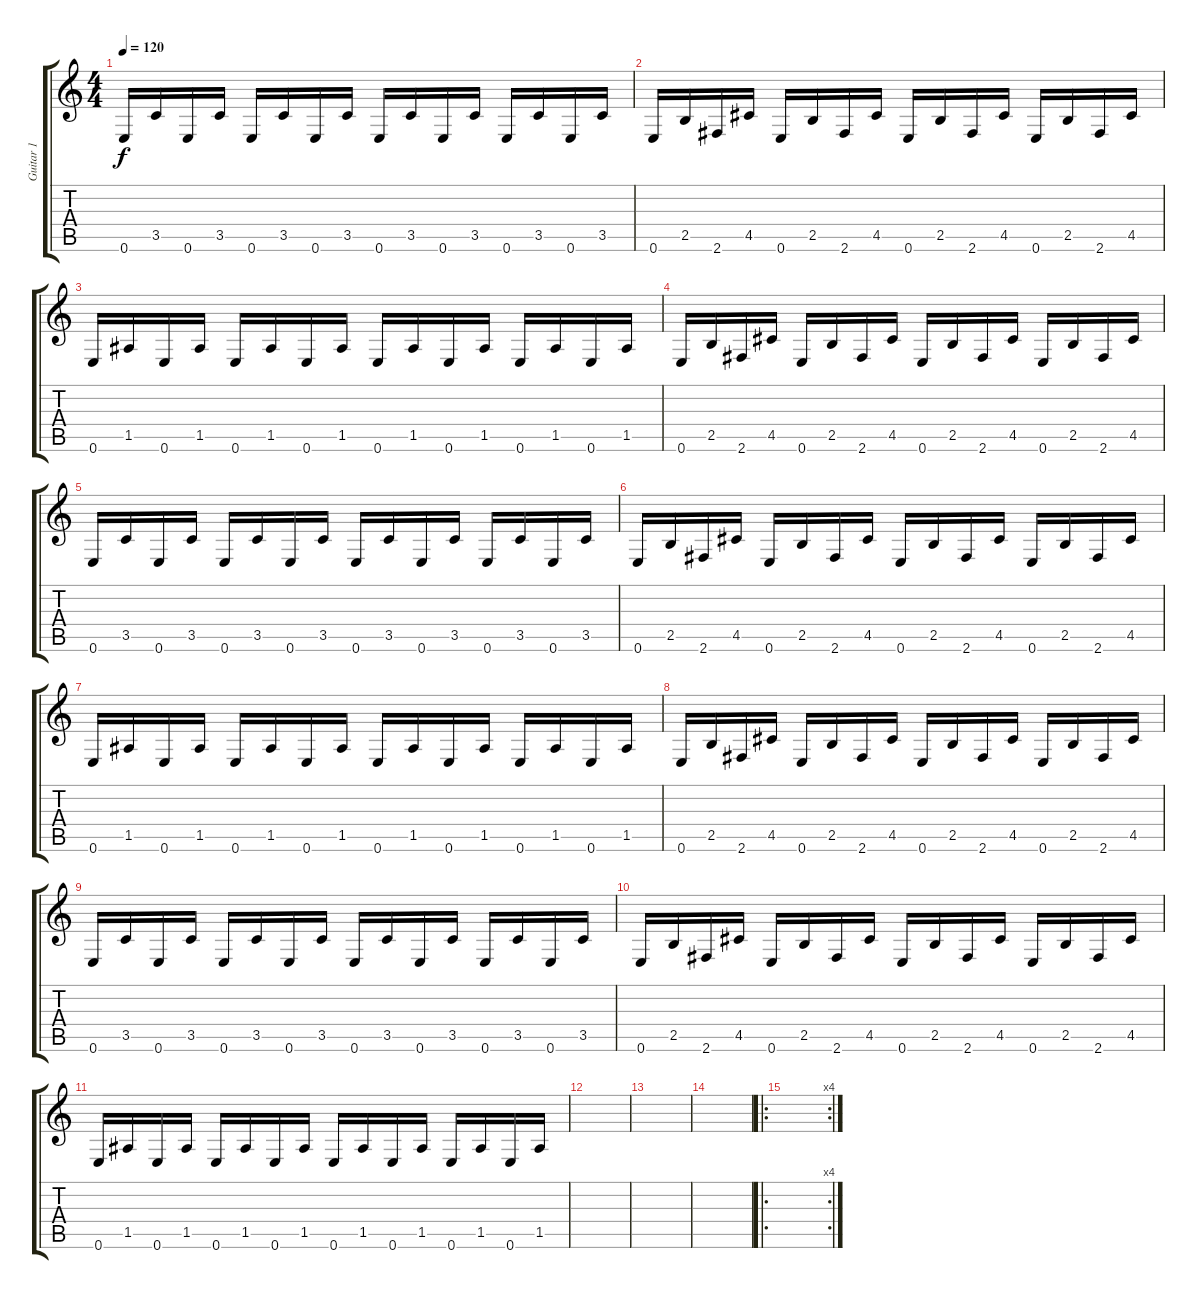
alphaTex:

\track ("Guitar 1" "Guitar 1") {instrument distortionguitar}
\staff {score tabs}
\tuning (E4 B3 G3 D3 A2 E2) {hide}
\ts (4 4)
\tempo 120
\clef g2
\ks c
0.6.16{dy f} 3.5.16 0.6.16 3.5.16 0.6.16 3.5.16 0.6.16 3.5.16 0.6.16 3.5.16 0.6.16 3.5.16 0.6.16 3.5.16 0.6.16 3.5.16 |
0.6.16 2.5.16 2.6.16 4.5.16 0.6.16 2.5.16 2.6.16 4.5.16 0.6.16 2.5.16 2.6.16 4.5.16 0.6.16 2.5.16 2.6.16 4.5.16 |
0.6.16 1.5.16 0.6.16 1.5.16 0.6.16 1.5.16 0.6.16 1.5.16 0.6.16 1.5.16 0.6.16 1.5.16 0.6.16 1.5.16 0.6.16 1.5.16 |
0.6.16 2.5.16 2.6.16 4.5.16 0.6.16 2.5.16 2.6.16 4.5.16 0.6.16 2.5.16 2.6.16 4.5.16 0.6.16 2.5.16 2.6.16 4.5.16 |
0.6.16 3.5.16 0.6.16 3.5.16 0.6.16 3.5.16 0.6.16 3.5.16 0.6.16 3.5.16 0.6.16 3.5.16 0.6.16 3.5.16 0.6.16 3.5.16 |
0.6.16 2.5.16 2.6.16 4.5.16 0.6.16 2.5.16 2.6.16 4.5.16 0.6.16 2.5.16 2.6.16 4.5.16 0.6.16 2.5.16 2.6.16 4.5.16 |
0.6.16 1.5.16 0.6.16 1.5.16 0.6.16 1.5.16 0.6.16 1.5.16 0.6.16 1.5.16 0.6.16 1.5.16 0.6.16 1.5.16 0.6.16 1.5.16 |
0.6.16 2.5.16 2.6.16 4.5.16 0.6.16 2.5.16 2.6.16 4.5.16 0.6.16 2.5.16 2.6.16 4.5.16 0.6.16 2.5.16 2.6.16 4.5.16 |
0.6.16 3.5.16 0.6.16 3.5.16 0.6.16 3.5.16 0.6.16 3.5.16 0.6.16 3.5.16 0.6.16 3.5.16 0.6.16 3.5.16 0.6.16 3.5.16 |
0.6.16 2.5.16 2.6.16 4.5.16 0.6.16 2.5.16 2.6.16 4.5.16 0.6.16 2.5.16 2.6.16 4.5.16 0.6.16 2.5.16 2.6.16 4.5.16 |
0.6.16 1.5.16 0.6.16 1.5.16 0.6.16 1.5.16 0.6.16 1.5.16 0.6.16 1.5.16 0.6.16 1.5.16 0.6.16 1.5.16 0.6.16 1.5.16 |
|
|
|
\ro
\rc 4
